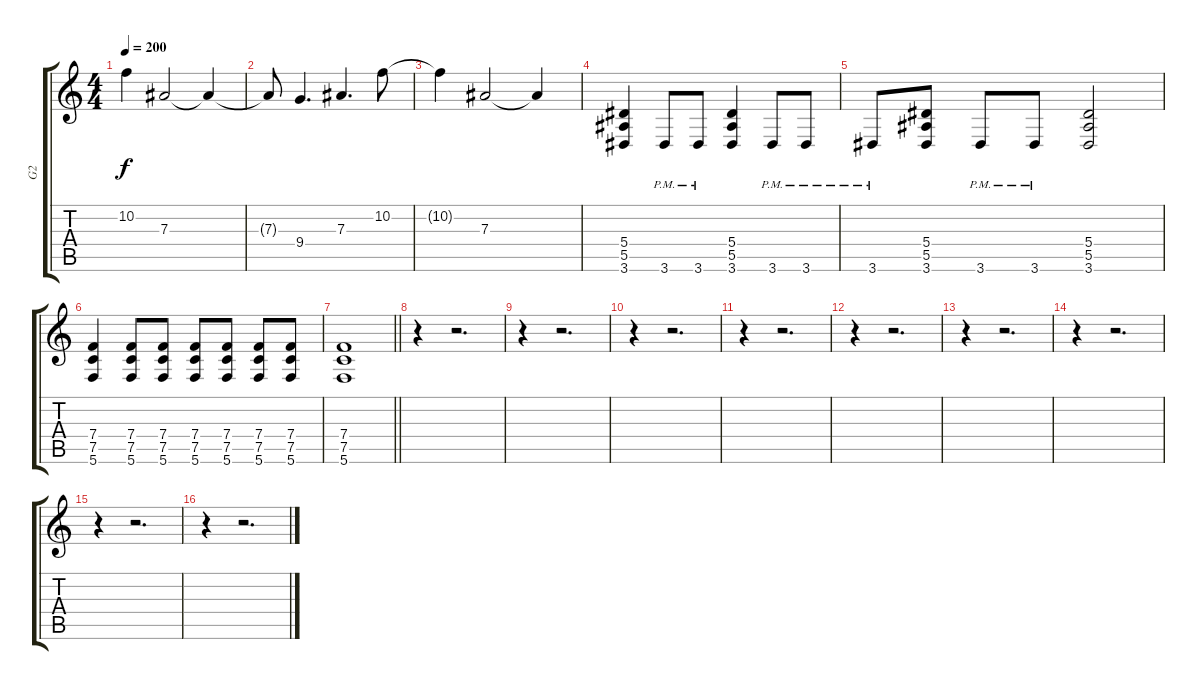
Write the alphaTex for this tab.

\track ("G2" "G2") {instrument overdrivenguitar}
\staff {score tabs}
\tuning (C4 G3 Eb3 Bb2 F2 C2) {hide}
\ts (4 4)
\tempo 200
\clef g2
\ks c
10.2{t}.4{dy f} 7.3.2 7.3{t}.4 |
7.3{t}.8 9.4.4{d} 7.3.4{d} 10.2.8 |
10.2{t}.4 7.3.2 7.3{t}.4 |
(5.4 5.5 3.6).4 3.6{pm}.8 3.6{pm}.8 (5.4 5.5 3.6).4 3.6{pm}.8 3.6{pm}.8 |
3.6{pm}.8 (5.4 5.5 3.6).8 3.6{pm}.8 3.6{pm}.8 (5.4 5.5 3.6).2 |
(7.4 7.5 5.6).4 (7.4 7.5 5.6).8 (7.4 7.5 5.6).8 (7.4 7.5 5.6).8 (7.4 7.5 5.6).8 (7.4 7.5 5.6).8 (7.4 7.5 5.6).8 |
\barLineRight lightlight
(7.4 7.5 5.6).1 |
r.4 r.2{d} |
r.4 r.2{d} |
r.4 r.2{d} |
r.4 r.2{d} |
r.4 r.2{d} |
r.4 r.2{d} |
r.4 r.2{d} |
r.4 r.2{d} |
r.4 r.2{d}
